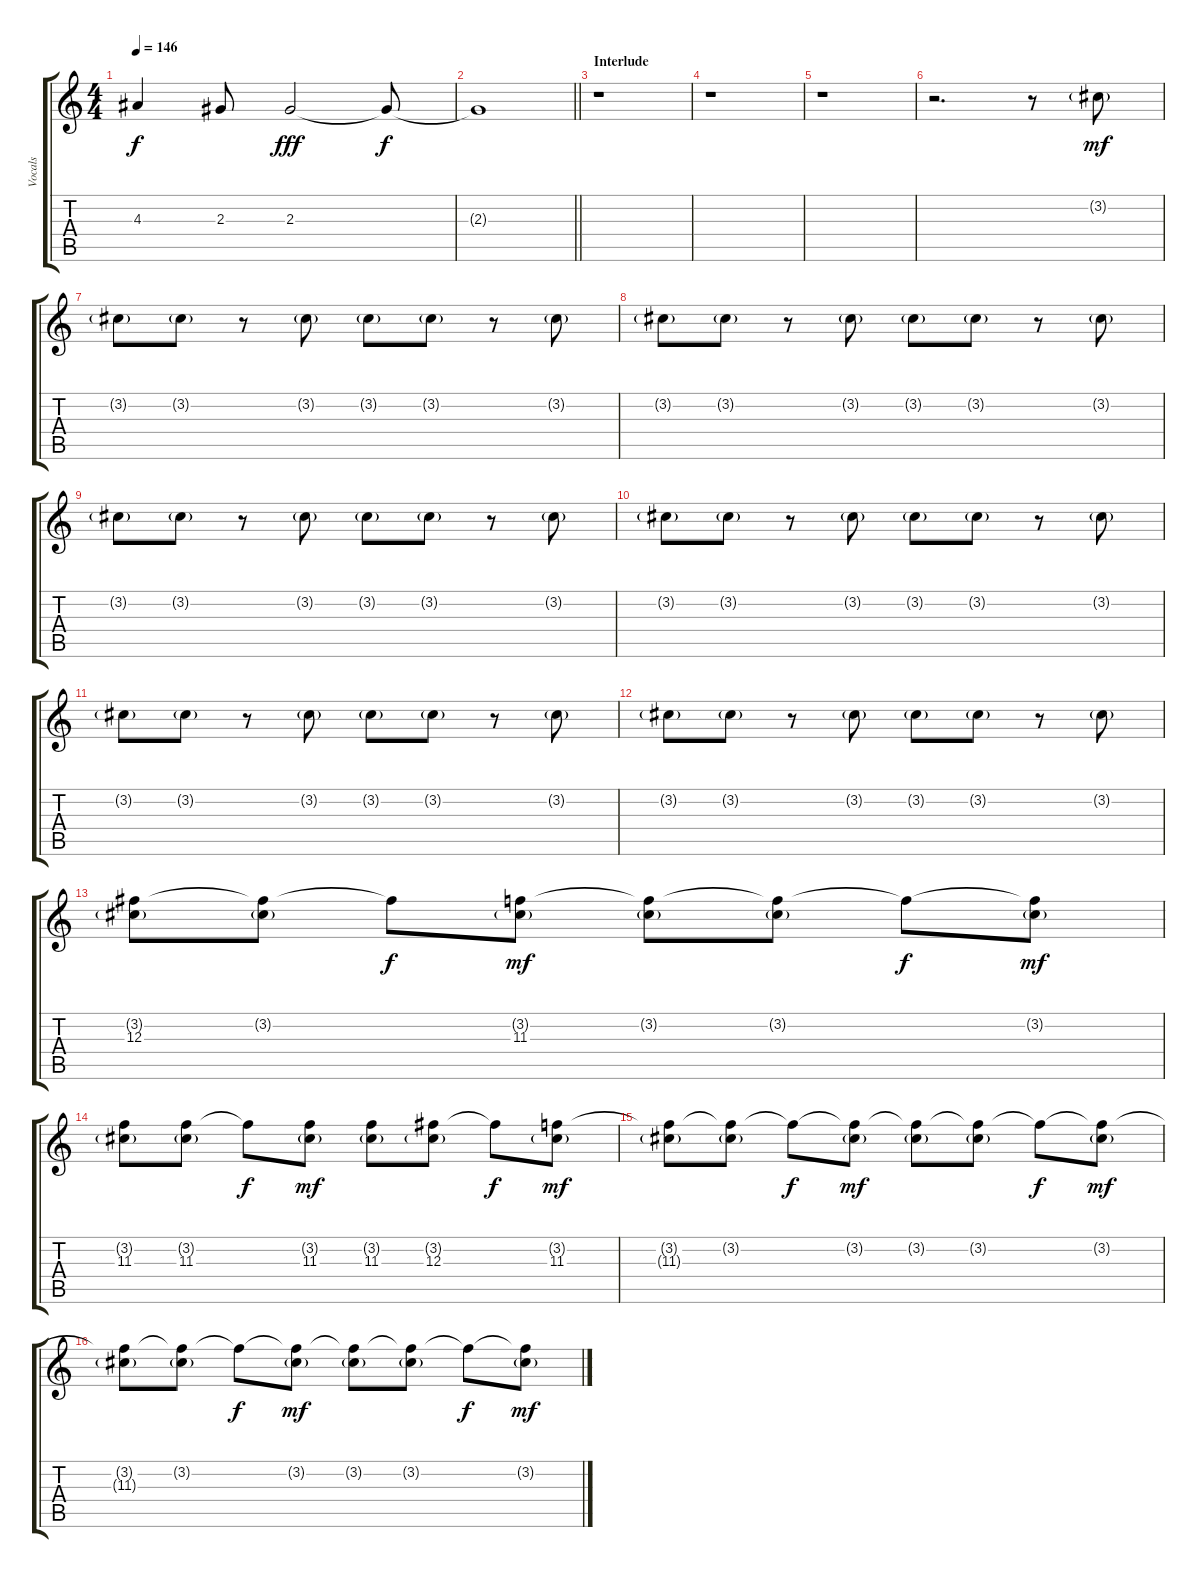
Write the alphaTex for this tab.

\track ("Vocals" "Vocals") {instrument electricguitarclean}
\staff {score tabs}
\tuning (Eb4 Bb3 Gb3 Db3 Ab2 Db2) {hide}
\ts (4 4)
\tempo 146
\clef g2
\ks c
4.3{t}.4{lyrics (0 "") lyrics (1 "") lyrics (2 "") lyrics (3 "") lyrics (4 "") dy f} 2.3.8{lyrics (0 "") lyrics (1 "") lyrics (2 "") lyrics (3 "") lyrics (4 "")} 2.3.2{lyrics (0 "") lyrics (1 "") lyrics (2 "") lyrics (3 "") lyrics (4 "") dy fff} 2.3{t}.8{lyrics (0 "") lyrics (1 "") lyrics (2 "") lyrics (3 "") lyrics (4 "") dy f} |
\barLineRight lightlight
2.3{t}.1{lyrics (0 "") lyrics (1 "") lyrics (2 "") lyrics (3 "") lyrics (4 "")} |
\section ("" "Interlude")
r.1 |
r.1 |
r.1 |
r.2{d} r.8 3.2{g}.8{lyrics (0 "") lyrics (1 "") lyrics (2 "") lyrics (3 "") lyrics (4 "") dy mf} |
3.2{g}.8{lyrics (0 "") lyrics (1 "") lyrics (2 "") lyrics (3 "") lyrics (4 "")} 3.2{g}.8{lyrics (0 "") lyrics (1 "") lyrics (2 "") lyrics (3 "") lyrics (4 "")} r.8 3.2{g}.8{lyrics (0 "") lyrics (1 "") lyrics (2 "") lyrics (3 "") lyrics (4 "")} 3.2{g}.8{lyrics (0 "") lyrics (1 "") lyrics (2 "") lyrics (3 "") lyrics (4 "")} 3.2{g}.8{lyrics (0 "") lyrics (1 "") lyrics (2 "") lyrics (3 "") lyrics (4 "")} r.8 3.2{g}.8{lyrics (0 "") lyrics (1 "") lyrics (2 "") lyrics (3 "") lyrics (4 "")} |
3.2{g}.8{lyrics (0 "") lyrics (1 "") lyrics (2 "") lyrics (3 "") lyrics (4 "")} 3.2{g}.8{lyrics (0 "") lyrics (1 "") lyrics (2 "") lyrics (3 "") lyrics (4 "")} r.8 3.2{g}.8{lyrics (0 "") lyrics (1 "") lyrics (2 "") lyrics (3 "") lyrics (4 "")} 3.2{g}.8{lyrics (0 "") lyrics (1 "") lyrics (2 "") lyrics (3 "") lyrics (4 "")} 3.2{g}.8{lyrics (0 "") lyrics (1 "") lyrics (2 "") lyrics (3 "") lyrics (4 "")} r.8 3.2{g}.8{lyrics (0 "") lyrics (1 "") lyrics (2 "") lyrics (3 "") lyrics (4 "")} |
3.2{g}.8{lyrics (0 "") lyrics (1 "") lyrics (2 "") lyrics (3 "") lyrics (4 "")} 3.2{g}.8{lyrics (0 "") lyrics (1 "") lyrics (2 "") lyrics (3 "") lyrics (4 "")} r.8 3.2{g}.8{lyrics (0 "") lyrics (1 "") lyrics (2 "") lyrics (3 "") lyrics (4 "")} 3.2{g}.8{lyrics (0 "") lyrics (1 "") lyrics (2 "") lyrics (3 "") lyrics (4 "")} 3.2{g}.8{lyrics (0 "") lyrics (1 "") lyrics (2 "") lyrics (3 "") lyrics (4 "")} r.8 3.2{g}.8{lyrics (0 "") lyrics (1 "") lyrics (2 "") lyrics (3 "") lyrics (4 "")} |
3.2{g}.8{lyrics (0 "") lyrics (1 "") lyrics (2 "") lyrics (3 "") lyrics (4 "")} 3.2{g}.8{lyrics (0 "") lyrics (1 "") lyrics (2 "") lyrics (3 "") lyrics (4 "")} r.8 3.2{g}.8{lyrics (0 "") lyrics (1 "") lyrics (2 "") lyrics (3 "") lyrics (4 "")} 3.2{g}.8{lyrics (0 "") lyrics (1 "") lyrics (2 "") lyrics (3 "") lyrics (4 "")} 3.2{g}.8{lyrics (0 "") lyrics (1 "") lyrics (2 "") lyrics (3 "") lyrics (4 "")} r.8 3.2{g}.8{lyrics (0 "") lyrics (1 "") lyrics (2 "") lyrics (3 "") lyrics (4 "")} |
3.2{g}.8{lyrics (0 "") lyrics (1 "") lyrics (2 "") lyrics (3 "") lyrics (4 "")} 3.2{g}.8{lyrics (0 "") lyrics (1 "") lyrics (2 "") lyrics (3 "") lyrics (4 "")} r.8 3.2{g}.8{lyrics (0 "") lyrics (1 "") lyrics (2 "") lyrics (3 "") lyrics (4 "")} 3.2{g}.8{lyrics (0 "") lyrics (1 "") lyrics (2 "") lyrics (3 "") lyrics (4 "")} 3.2{g}.8{lyrics (0 "") lyrics (1 "") lyrics (2 "") lyrics (3 "") lyrics (4 "")} r.8 3.2{g}.8{lyrics (0 "") lyrics (1 "") lyrics (2 "") lyrics (3 "") lyrics (4 "")} |
3.2{g}.8{lyrics (0 "") lyrics (1 "") lyrics (2 "") lyrics (3 "") lyrics (4 "")} 3.2{g}.8{lyrics (0 "") lyrics (1 "") lyrics (2 "") lyrics (3 "") lyrics (4 "")} r.8 3.2{g}.8{lyrics (0 "") lyrics (1 "") lyrics (2 "") lyrics (3 "") lyrics (4 "")} 3.2{g}.8{lyrics (0 "") lyrics (1 "") lyrics (2 "") lyrics (3 "") lyrics (4 "")} 3.2{g}.8{lyrics (0 "") lyrics (1 "") lyrics (2 "") lyrics (3 "") lyrics (4 "")} r.8 3.2{g}.8{lyrics (0 "") lyrics (1 "") lyrics (2 "") lyrics (3 "") lyrics (4 "")} |
(3.2{g} 12.3).8{lyrics (0 "") lyrics (1 "") lyrics (2 "") lyrics (3 "") lyrics (4 "")} (3.2{g} 12.3{t}).8{lyrics (0 "") lyrics (1 "") lyrics (2 "") lyrics (3 "") lyrics (4 "")} 12.3{t}.8{lyrics (0 "") lyrics (1 "") lyrics (2 "") lyrics (3 "") lyrics (4 "") dy f} (3.2{g} 11.3).8{lyrics (0 "") lyrics (1 "") lyrics (2 "") lyrics (3 "") lyrics (4 "") dy mf} (3.2{g} 11.3{t}).8{lyrics (0 "") lyrics (1 "") lyrics (2 "") lyrics (3 "") lyrics (4 "")} (3.2{g} 11.3{t}).8{lyrics (0 "") lyrics (1 "") lyrics (2 "") lyrics (3 "") lyrics (4 "")} 11.3{t}.8{lyrics (0 "") lyrics (1 "") lyrics (2 "") lyrics (3 "") lyrics (4 "") dy f} (3.2{g} 11.3{t}).8{lyrics (0 "") lyrics (1 "") lyrics (2 "") lyrics (3 "") lyrics (4 "") dy mf} |
(3.2{g} 11.3).8{lyrics (0 "") lyrics (1 "") lyrics (2 "") lyrics (3 "") lyrics (4 "")} (3.2{g} 11.3).8{lyrics (0 "") lyrics (1 "") lyrics (2 "") lyrics (3 "") lyrics (4 "")} 11.3{t}.8{lyrics (0 "") lyrics (1 "") lyrics (2 "") lyrics (3 "") lyrics (4 "") dy f} (3.2{g} 11.3).8{lyrics (0 "") lyrics (1 "") lyrics (2 "") lyrics (3 "") lyrics (4 "") dy mf} (3.2{g} 11.3).8{lyrics (0 "") lyrics (1 "") lyrics (2 "") lyrics (3 "") lyrics (4 "")} (3.2{g} 12.3).8{lyrics (0 "") lyrics (1 "") lyrics (2 "") lyrics (3 "") lyrics (4 "")} 12.3{t}.8{lyrics (0 "") lyrics (1 "") lyrics (2 "") lyrics (3 "") lyrics (4 "") dy f} (3.2{g} 11.3).8{lyrics (0 "") lyrics (1 "") lyrics (2 "") lyrics (3 "") lyrics (4 "") dy mf} |
(3.2{g} 11.3{t}).8{lyrics (0 "") lyrics (1 "") lyrics (2 "") lyrics (3 "") lyrics (4 "")} (3.2{g} 11.3{t}).8{lyrics (0 "") lyrics (1 "") lyrics (2 "") lyrics (3 "") lyrics (4 "")} 11.3{t}.8{lyrics (0 "") lyrics (1 "") lyrics (2 "") lyrics (3 "") lyrics (4 "") dy f} (3.2{g} 11.3{t}).8{lyrics (0 "") lyrics (1 "") lyrics (2 "") lyrics (3 "") lyrics (4 "") dy mf} (3.2{g} 11.3{t}).8{lyrics (0 "") lyrics (1 "") lyrics (2 "") lyrics (3 "") lyrics (4 "")} (3.2{g} 11.3{t}).8{lyrics (0 "") lyrics (1 "") lyrics (2 "") lyrics (3 "") lyrics (4 "")} 11.3{t}.8{lyrics (0 "") lyrics (1 "") lyrics (2 "") lyrics (3 "") lyrics (4 "") dy f} (3.2{g} 11.3{t}).8{lyrics (0 "") lyrics (1 "") lyrics (2 "") lyrics (3 "") lyrics (4 "") dy mf} |
(3.2{g} 11.3{t}).8{lyrics (0 "") lyrics (1 "") lyrics (2 "") lyrics (3 "") lyrics (4 "")} (3.2{g} 11.3{t}).8{lyrics (0 "") lyrics (1 "") lyrics (2 "") lyrics (3 "") lyrics (4 "")} 11.3{t}.8{lyrics (0 "") lyrics (1 "") lyrics (2 "") lyrics (3 "") lyrics (4 "") dy f} (3.2{g} 11.3{t}).8{lyrics (0 "") lyrics (1 "") lyrics (2 "") lyrics (3 "") lyrics (4 "") dy mf} (3.2{g} 11.3{t}).8{lyrics (0 "") lyrics (1 "") lyrics (2 "") lyrics (3 "") lyrics (4 "")} (3.2{g} 11.3{t}).8{lyrics (0 "") lyrics (1 "") lyrics (2 "") lyrics (3 "") lyrics (4 "")} 11.3{t}.8{lyrics (0 "") lyrics (1 "") lyrics (2 "") lyrics (3 "") lyrics (4 "") dy f} (3.2{g} 11.3{t}).8{lyrics (0 "") lyrics (1 "") lyrics (2 "") lyrics (3 "") lyrics (4 "") dy mf}
